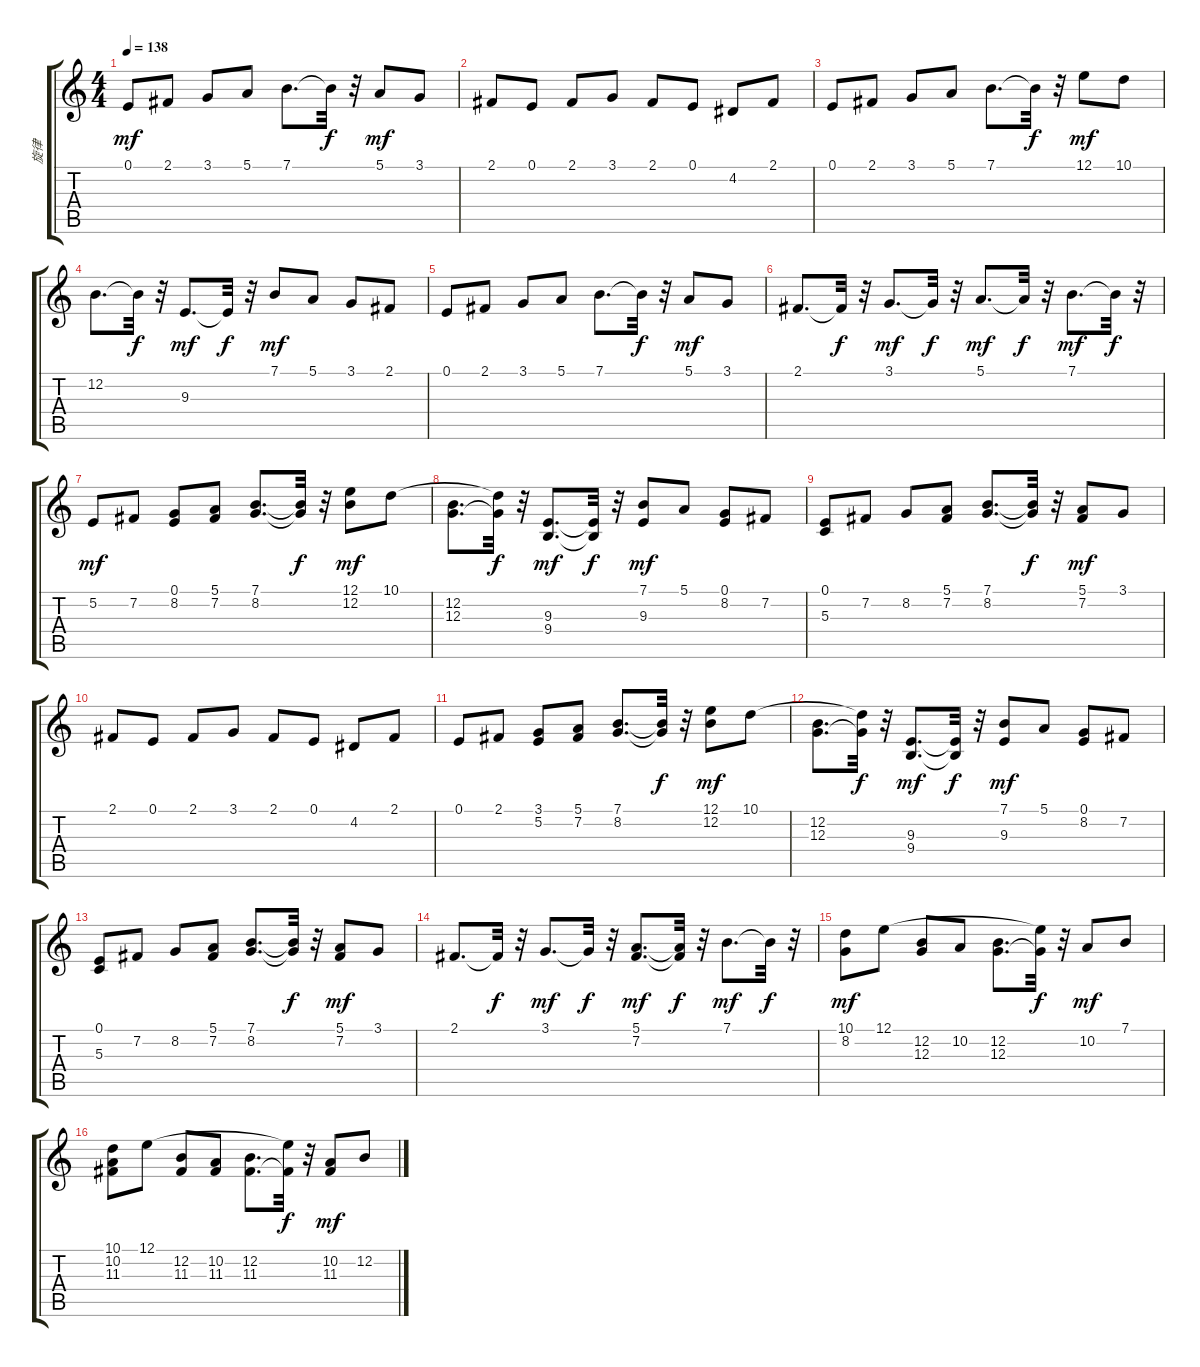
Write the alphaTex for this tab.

\track ("旋律" "旋律") {instrument violin}
\staff {score tabs}
\tuning (E4 B3 G3 D3 A2 E2) {hide}
\ts (4 4)
\tempo 138
\clef g2
\ks c
0.1.8{dy mf} 2.1.8 3.1.8 5.1.8 7.1.8{d} 7.1{t}.32{dy f} r.32 5.1.8{dy mf} 3.1.8 |
2.1.8 0.1.8 2.1.8 3.1.8 2.1.8 0.1.8 4.2.8 2.1.8 |
0.1.8 2.1.8 3.1.8 5.1.8 7.1.8{d} 7.1{t}.32{dy f} r.32 12.1.8{dy mf} 10.1.8 |
12.2.8{d} 12.2{t}.32{dy f} r.32 9.3.8{d dy mf} 9.3{t}.32{dy f} r.32 7.1.8{dy mf} 5.1.8 3.1.8 2.1.8 |
0.1.8 2.1.8 3.1.8 5.1.8 7.1.8{d} 7.1{t}.32{dy f} r.32 5.1.8{dy mf} 3.1.8 |
2.1.8{d} 2.1{t}.32{dy f} r.32 3.1.8{d dy mf} 3.1{t}.32{dy f} r.32 5.1.8{d dy mf} 5.1{t}.32{dy f} r.32 7.1.8{d dy mf} 7.1{t}.32{dy f} r.32 |
5.2.8{dy mf} 7.2.8 (0.1 8.2).8 (5.1 7.2).8 (7.1 8.2).8{d} (7.1{t} 8.2{t}).32{dy f} r.32 (12.1 12.2).8{dy mf} 10.1.8 |
(12.2 12.3).8{d} (10.1{t} 12.3{t}).32{dy f} r.32 (9.3 9.4).8{d dy mf} (9.3{t} 9.4{t}).32{dy f} r.32 (7.1 9.3).8{dy mf} 5.1.8 (0.1 8.2).8 7.2.8 |
(0.1 5.3).8 7.2.8 8.2.8 (5.1 7.2).8 (7.1 8.2).8{d} (7.1{t} 8.2{t}).32{dy f} r.32 (5.1 7.2).8{dy mf} 3.1.8 |
2.1.8 0.1.8 2.1.8 3.1.8 2.1.8 0.1.8 4.2.8 2.1.8 |
0.1.8 2.1.8 (3.1 5.2).8 (5.1 7.2).8 (7.1 8.2).8{d} (7.1{t} 8.2{t}).32{dy f} r.32 (12.1 12.2).8{dy mf} 10.1.8 |
(12.2 12.3).8{d} (10.1{t} 12.3{t}).32{dy f} r.32 (9.3 9.4).8{d dy mf} (9.3{t} 9.4{t}).32{dy f} r.32 (7.1 9.3).8{dy mf} 5.1.8 (0.1 8.2).8 7.2.8 |
(0.1 5.3).8 7.2.8 8.2.8 (5.1 7.2).8 (7.1 8.2).8{d} (7.1{t} 8.2{t}).32{dy f} r.32 (5.1 7.2).8{dy mf} 3.1.8 |
2.1.8{d} 2.1{t}.32{dy f} r.32 3.1.8{d dy mf} 3.1{t}.32{dy f} r.32 (5.1 7.2).8{d dy mf} (5.1{t} 7.2{t}).32{dy f} r.32 7.1.8{d dy mf} 7.1{t}.32{dy f} r.32 |
(10.1 8.2).8{dy mf} 12.1.8 (12.2 12.3).8 10.2.8 (12.2 12.3).8{d} (12.1{t} 12.3{t}).32{dy f} r.32 10.2.8{dy mf} 7.1.8 |
(10.1 10.2 11.3).8 12.1.8 (12.2 11.3).8 (10.2 11.3).8 (12.2 11.3).8{d} (12.1{t} 11.3{t}).32{dy f} r.32 (10.2 11.3).8{dy mf} 12.2.8
